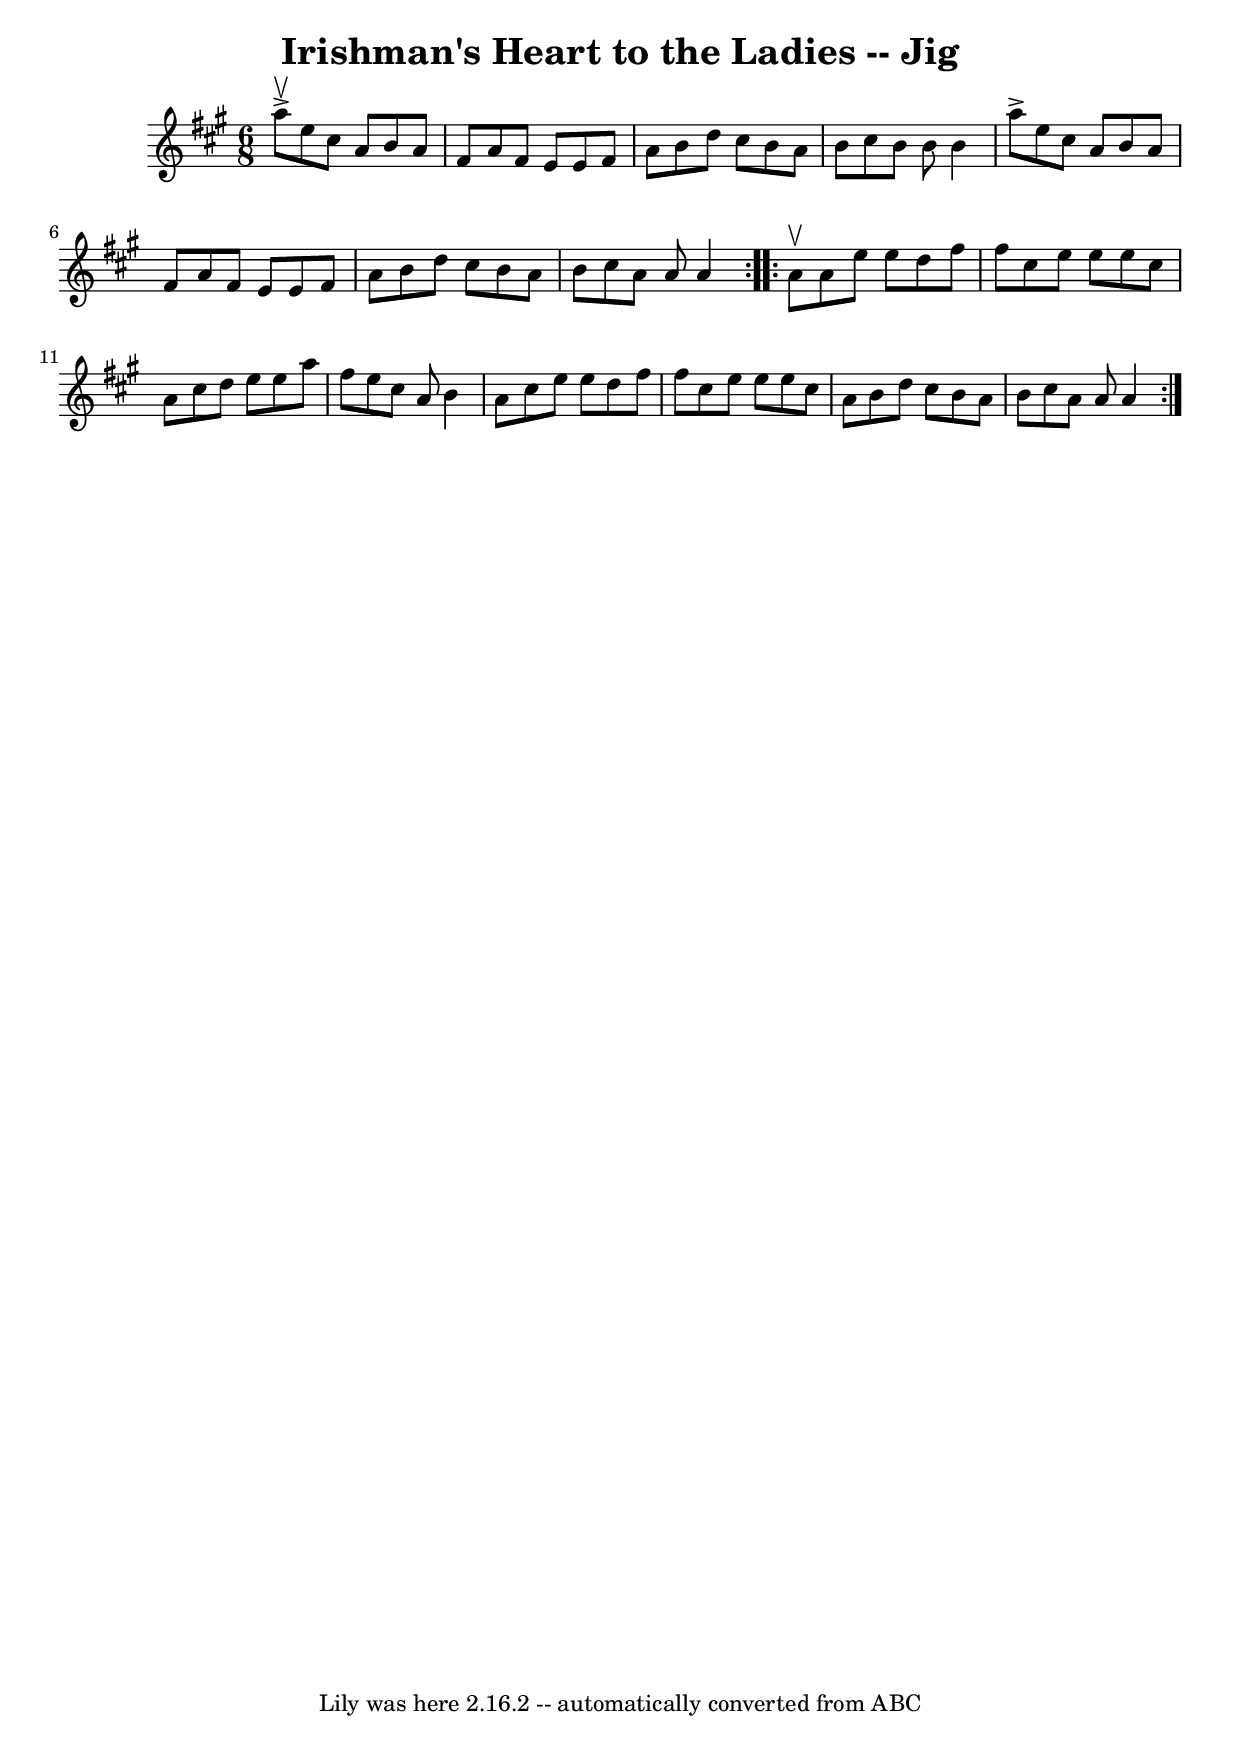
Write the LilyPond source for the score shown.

\version "2.16.2"
\include "Mammoth.ily"
\header {
  %% book = "Ryan's Mammoth Collection"
  crossRefNumber = "1"
  footnotes = "\\\\84 431"
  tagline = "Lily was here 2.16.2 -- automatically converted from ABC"
  title = "Irishman's Heart to the Ladies -- Jig"

}
voicedefault =  {



  \repeat volta 2 {

    \time 6/8 
    \key a \major     a''8^\upbow^\accent  |
    e''8 cis''8         a'8 b'8 a'8 fis'8     |
    a'8 fis'8 e'8 e'8 fis'8         a'8     |
    b'8 d''8 cis''8 b'8 a'8 b'8    |
         cis''8 b'8 b'8 b'4 a''8^\accent    |
    e''8 cis''8         a'8 b'8 a'8 fis'8     |
    a'8 fis'8 e'8 e'8 fis'8         a'8     |
    b'8 d''8 cis''8 b'8 a'8 b'8    |
    
    cis''8 a'8 a'8 a'4    
  }     
  \repeat volta 2 {     a'8^\upbow  |
         a'8 e''8 e''8 d''8 fis''8 fis''8     |
    cis''8 e''8       e''8 e''8 cis''8 a'8     |
    cis''8 d''8 e''8 e''8         a''8 fis''8     |
    e''8 cis''8 a'8 b'4 a'8    |
         cis''8 e''8 e''8 d''8 fis''8 fis''8     |
    cis''8         e''8 e''8 e''8 cis''8 a'8     |
    b'8 d''8 cis''8         b'8 a'8 b'8     |
    cis''8 a'8 a'8 a'4    
  }   

}

\score{
  <<

    \context Staff="default"
    {
      \voicedefault 
      
    }

  >>
  \layout {
    
  }
  \midi {
  }

}
